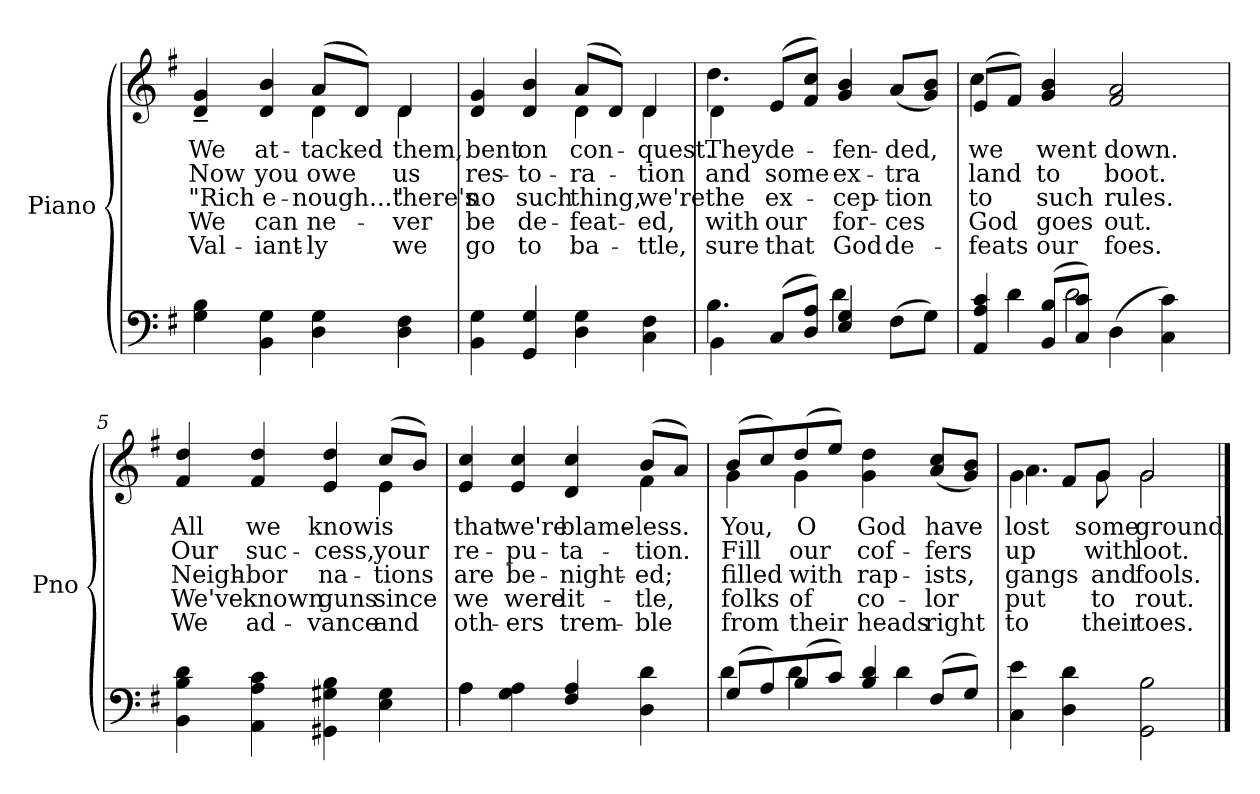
**kern	**kern	**text	**text	**text	**text	**text
*part2	*part1	*part1	*part1	*part1	*part1	*part1
*staff2	*staff1	*staff1	*staff1	*staff1	*staff1	*staff1
*I"Piano	*I"Piano	*	*	*	*	*
*I'Pno	*I'Pno	*	*	*	*	*
*clefF4	*clefG2	*	*	*	*	*
*k[f#]	*k[f#]	*	*	*	*	*
=1	=1	=1	=1	=1	=1	=1
!	!LO:TX:b:i:t=Verse	!	!	!	!	!
!	!	!LO:LY:b	!LO:LY:b	!LO:LY:b	!LO:LY:b	!LO:LY:b
*	*^	*	*	*	*	*
4G\ 4B\	4d/~ 4g/~	2ryy	We	Now	"Rich	We	Val-
!	!	!	!LO:LY:b	!LO:LY:b	!LO:LY:b	!LO:LY:b	!LO:LY:b
4BB\ 4G\	4d/ 4b/	.	at-	you	e-	can	-iant-
!	!	!	!LO:LY:b	!LO:LY:b	!LO:LY:b	!LO:LY:b	!LO:LY:b
4D\ 4G\	(8a/L	4d\	-tacked	owe	-nough..."	ne-	-ly
.	8d/J)	.	.	.	.	.	.
!	!	!	!LO:LY:b	!LO:LY:b	!LO:LY:b	!LO:LY:b	!LO:LY:b
4D\ 4F#\	4d/	4d\	them,	us	there's	-ver	we
=2	=2	=2	=2	=2	=2	=2	=2
!	!	!	!LO:LY:b	!LO:LY:b	!LO:LY:b	!LO:LY:b	!LO:LY:b
4BB\ 4G\	4d/ 4g/	2ryy	bent	res-	no	be	go
!	!	!	!LO:LY:b	!LO:LY:b	!LO:LY:b	!LO:LY:b	!LO:LY:b
4GG/ 4G/	4d/ 4b/	.	on	-to-	such	de-	to
!	!	!	!LO:LY:b	!LO:LY:b	!LO:LY:b	!LO:LY:b	!LO:LY:b
4D\ 4G\	(8a/L	4d\	con-	-ra-	thing,	-feat-	ba-
.	8d/J)	.	.	.	.	.	.
!	!	!	!LO:LY:b	!LO:LY:b	!LO:LY:b	!LO:LY:b	!LO:LY:b
4C\ 4F#\	4d/	4d\	-quest.	-tion	we're	-ed,	-ttle,
=3	=3	=3	=3	=3	=3	=3	=3
*^	*	*	*	*	*	*	*
!	!	!	!	!LO:LY:b	!LO:LY:b	!LO:LY:b	!LO:LY:b	!LO:LY:b
4BB\	4.B\	4d\	4.dd\	They	and	the	with	sure
!	!	!	!	!LO:LY:b	!LO:LY:b	!LO:LY:b	!LO:LY:b	!LO:LY:b
(8C/L	.	(8e/L	.	de-	some	ex-	our	that
8D/ 8A/J)	8ryy	8f#/ 8cc/J)	2ryy	.	.	.	.	.
!	!	!	!	!LO:LY:b	!LO:LY:b	!LO:LY:b	!LO:LY:b	!LO:LY:b
4E/ 4G/	4d\	4g/ 4b/	.	-fen-	ex-	-cep-	for-	God
!	!	!	!	!LO:LY:b	!LO:LY:b	!LO:LY:b	!LO:LY:b	!LO:LY:b
(8F#\L	4ryy	(8a/L	.	-ded,	-tra	-tion	-ces	de-
8G\J)	.	8g/ 8b/J)	8ryy	.	.	.	.	.
=4	=4	=4	=4	=4	=4	=4	=4	=4
!	!	!	!	!LO:LY:b	!LO:LY:b	!LO:LY:b	!LO:LY:b	!LO:LY:b
4AA/ 4A/ 4c/	8ryy	(8e/L	4cc\	we	land	to	God	-feats
.	4d\	8f#/J)	.	.	.	.	.	.
!	!	!	!	!LO:LY:b	!LO:LY:b	!LO:LY:b	!LO:LY:b	!LO:LY:b
(8BB/ 8B/L	.	4g/ 4b/	2.ryy	went	to	such	goes	our
8C/ 8c/J)	2d\	.	.	.	.	.	.	.
!	!	!	!	!LO:LY:b	!LO:LY:b	!LO:LY:b	!LO:LY:b	!LO:LY:b
(4D\	.	2f#/ 2a/	.	down.	boot.	rules.	out.	foes.
4C\ 4c\)	.	.	.	.	.	.	.	.
.	8ryy	.	.	.	.	.	.	.
!!LO:LB:g=z	!!
=5	=5	=5	=5	=5	=5	=5	=5	=5
!	!	!	!	!LO:LY:b	!LO:LY:b	!LO:LY:b	!LO:LY:b	!LO:LY:b
*v	*v	*	*	*	*	*	*	*
4BB\ 4B\ 4d\	4f#/ 4dd/	2.ryy	All	Our	Neigh-	We've	We
!	!	!	!LO:LY:b	!LO:LY:b	!LO:LY:b	!LO:LY:b	!LO:LY:b
4AA\ 4A\ 4c\	4f#/ 4dd/	.	we	suc-	-bor	known	ad-
!	!	!	!LO:LY:b	!LO:LY:b	!LO:LY:b	!LO:LY:b	!LO:LY:b
4GG#X\ 4G#X\ 4B\	4e/ 4dd/	.	know	-cess,	na-	guns	-vance
!	!	!	!LO:LY:b	!LO:LY:b	!LO:LY:b	!LO:LY:b	!LO:LY:b
4E\ 4G#\	(8cc/L	4e\	is	your	-tions	since	and
.	8b/J)	.	.	.	.	.	.
=6	=6	=6	=6	=6	=6	=6	=6
*^	*	*	*	*	*	*	*
!	!	!	!	!LO:LY:b	!LO:LY:b	!LO:LY:b	!LO:LY:b	!LO:LY:b
4A\	4A\	4e/ 4cc/	2.ryy	that	re-	are	we	oth-
!	!	!	!	!LO:LY:b	!LO:LY:b	!LO:LY:b	!LO:LY:b	!LO:LY:b
4G\ 4A\	2.ryy	4e/ 4cc/	.	we're	-pu-	be-	were	-ers
!	!	!	!	!LO:LY:b	!LO:LY:b	!LO:LY:b	!LO:LY:b	!LO:LY:b
4F#/ 4A/	.	4d/ 4cc/	.	blame-	-ta-	-night-	lit-	trem-
!	!	!	!	!LO:LY:b	!LO:LY:b	!LO:LY:b	!LO:LY:b	!LO:LY:b
4D\ 4d\	.	(8b/L	4f#\	-less.	-tion.	-ed;	-tle,	-ble
.	.	8a/J)	.	.	.	.	.	.
=7	=7	=7	=7	=7	=7	=7	=7	=7
!	!	!	!	!LO:LY:b	!LO:LY:b	!LO:LY:b	!LO:LY:b	!LO:LY:b
(8G/L	4d\	(8b/L	4g\	You,	Fill	filled	folks	from
8A/)	.	8cc/)	.	.	.	.	.	.
!	!	!	!	!LO:LY:b	!LO:LY:b	!LO:LY:b	!LO:LY:b	!LO:LY:b
(8B/	4d\	(8dd/	4g\	O	our	with	of	their
8c/J)	.	8ee/J)	.	.	.	.	.	.
!	!	!	!	!LO:LY:b	!LO:LY:b	!LO:LY:b	!LO:LY:b	!LO:LY:b
4B/ 4d/	8ryy	4g\ 4dd\	2ryy	God	cof-	rap-	co-	heads
.	4d\	.	.	.	.	.	.	.
!	!	!	!	!LO:LY:b	!LO:LY:b	!LO:LY:b	!LO:LY:b	!LO:LY:b
(8F#/L	.	(8a/ 8cc/L	.	have	-fers	-ists,	-lor	right
8G/J)	8ryy	8g/ 8b/J)	.	.	.	.	.	.
=8	=8	=8	=8	=8	=8	=8	=8	=8
!	!	!	!	!LO:LY:b	!LO:LY:b	!LO:LY:b	!LO:LY:b	!LO:LY:b
*v	*v	*	*	*	*	*	*	*
4C\ 4e\	4g\	4.a\	lost	up	gangs	put	to
4D\ 4d\	8f#/L	.	.	.	.	.	.
!	!	!	!LO:LY:b	!LO:LY:b	!LO:LY:b	!LO:LY:b	!LO:LY:b
.	8g/J	8g\	some	with	and	to	their
!	!	!	!LO:LY:b	!LO:LY:b	!LO:LY:b	!LO:LY:b	!LO:LY:b
2GG\ 2B\	2g/	2g\	ground.	loot.	fools.	rout.	toes.
*	*v	*v	*	*	*	*	*
==	==	==	==	==	==	==
*-	*-	*-	*-	*-	*-	*-
